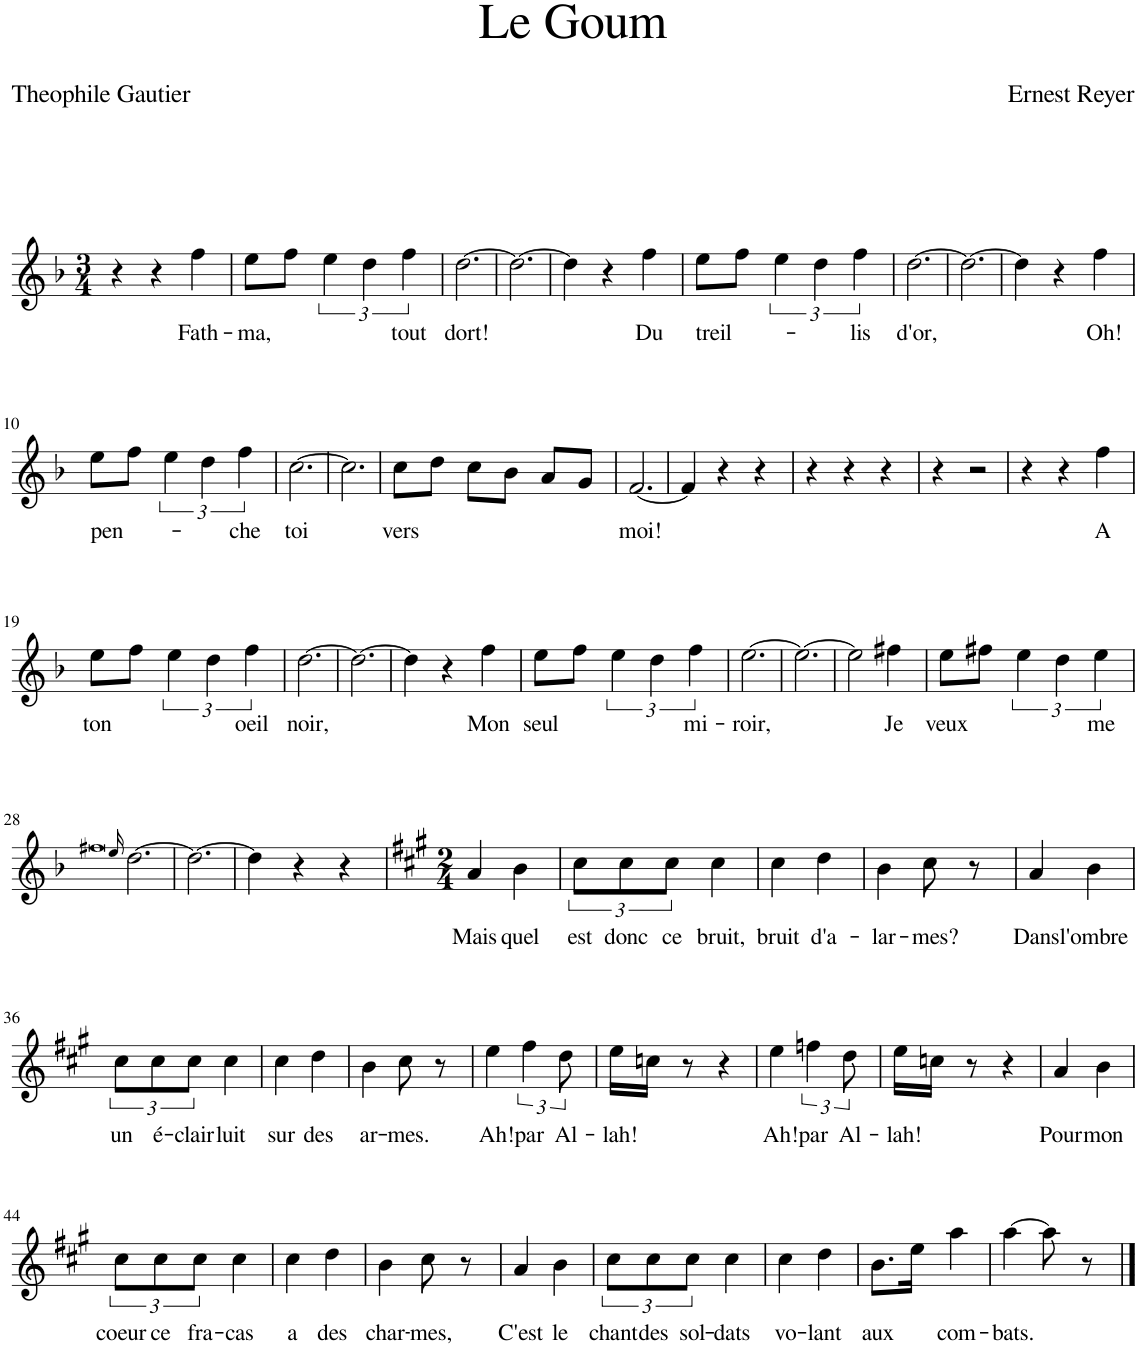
**kern	**text
*part1	*part1
*staff1	*staff1
*I"Piano	*
*I'Pno	*
*clefG2	*
*k[b-]	*
*M3/4	*
=1	=1
4r	.
4r	.
!	!LO:LY:b
4ff\	Fath-
=2	=2
!	!LO:LY:b
8ee\L	-ma,
8ff\J	.
6ee\	.
6dd\	.
!	!LO:LY:b
6ff\	tout
=3	=3
!	!LO:LY:b
[2.dd\	dort!
=4	=4
2.dd\_	.
=5	=5
4dd\]	.
4r	.
!	!LO:LY:b
4ff\	Du
=6	=6
!	!LO:LY:b
8ee\L	treil-
8ff\J	.
6ee\	.
6dd\	.
!	!LO:LY:b
6ff\	-lis
=7	=7
!	!LO:LY:b
[2.dd\	d'or,
=8	=8
2.dd\_	.
=9	=9
4dd\]	.
4r	.
!	!LO:LY:b
4ff\	Oh!
!!LO:LB:g=z
=10	=10
!	!LO:LY:b
8ee\L	pen-
8ff\J	.
6ee\	.
6dd\	.
!	!LO:LY:b
6ff\	-che
=11	=11
!	!LO:LY:b
[2.cc\	toi
=12	=12
2.cc\]	.
=13	=13
!	!LO:LY:b
8cc\L	vers
8dd\J	.
8cc\L	.
8b-\J	.
8a/L	.
8g/J	.
=14	=14
!	!LO:LY:b
[2.f/	moi!
=15	=15
4f/]	.
4r	.
4r	.
=16	=16
4r	.
4r	.
4r	.
=17	=17
4r	.
2r	.
=18	=18
4r	.
4r	.
!	!LO:LY:b
4ff\	A
!!LO:LB:g=z
=19	=19
!	!LO:LY:b
8ee\L	ton
8ff\J	.
6ee\	.
6dd\	.
!	!LO:LY:b
6ff\	oeil
=20	=20
!	!LO:LY:b
[2.dd\	noir,
=21	=21
2.dd\_	.
=22	=22
4dd\]	.
4r	.
!	!LO:LY:b
4ff\	Mon
=23	=23
!	!LO:LY:b
8ee\L	seul
8ff\J	.
6ee\	.
6dd\	.
!	!LO:LY:b
6ff\	mi-
=24	=24
!	!LO:LY:b
[2.ee\	-roir,
=25	=25
2.ee\_	.
=26	=26
2ee\]	.
!	!LO:LY:b
4ff#X\	Je
=27	=27
!	!LO:LY:b
8ee\L	veux
8ff#X\J	.
6ee\	.
6dd\	.
!	!LO:LY:b
6ee\	me
!!LO:LB:g=z
=28	=28
0qff#X	.
16qee/	.
[2.dd\	.
=29	=29
2.dd\_	.
=30	=30
4dd\]	.
4r	.
4r	.
=31	=31
*k[f#c#g#]	*
*M2/4	*
!	!LO:LY:b
4a/	Mais
!	!LO:LY:b
4b\	quel
=32	=32
!	!LO:LY:b
12cc#\L	est
!	!LO:LY:b
12cc#\	donc
!	!LO:LY:b
12cc#\J	ce
!	!LO:LY:b
4cc#\	bruit,
=33	=33
!	!LO:LY:b
4cc#\	bruit
!	!LO:LY:b
4dd\	d'a-
=34	=34
!	!LO:LY:b
4b\	-lar-
!	!LO:LY:b
8cc#\	-mes?
8r	.
=35	=35
!	!LO:LY:b
4a/	Dans
!	!LO:LY:b
4b\	l'ombre
!!LO:LB:g=z
=36	=36
!	!LO:LY:b
12cc#\L	un
!	!LO:LY:b
12cc#\	é-
!	!LO:LY:b
12cc#\J	-clair
!	!LO:LY:b
4cc#\	luit
=37	=37
!	!LO:LY:b
4cc#\	sur
!	!LO:LY:b
4dd\	des
=38	=38
!	!LO:LY:b
4b\	ar-
!	!LO:LY:b
8cc#\	-mes.
8r	.
=39	=39
!	!LO:LY:b
4ee\	Ah!
!	!LO:LY:b
6ff#\	par
!	!LO:LY:b
12dd\	Al-
=40	=40
!	!LO:LY:b
16ee\LL	-lah!
16ccn\JJ	.
8r	.
4r	.
=41	=41
!	!LO:LY:b
4ee\	Ah!
!	!LO:LY:b
6ffn\	par
!	!LO:LY:b
12dd\	Al-
=42	=42
!	!LO:LY:b
16ee\LL	-lah!
16ccn\JJ	.
8r	.
4r	.
=43	=43
!	!LO:LY:b
4a/	Pour
!	!LO:LY:b
4b\	mon
!!LO:LB:g=z
=44	=44
!	!LO:LY:b
12cc#\L	coeur
!	!LO:LY:b
12cc#\	ce
!	!LO:LY:b
12cc#\J	fra-
!	!LO:LY:b
4cc#\	-cas
=45	=45
!	!LO:LY:b
4cc#\	a
!	!LO:LY:b
4dd\	des
=46	=46
!	!LO:LY:b
4b\	char-
!	!LO:LY:b
8cc#\	-mes,
8r	.
=47	=47
!	!LO:LY:b
4a/	C'est
!	!LO:LY:b
4b\	le
=48	=48
!	!LO:LY:b
12cc#\L	chant
!	!LO:LY:b
12cc#\	des
!	!LO:LY:b
12cc#\J	sol-
!	!LO:LY:b
4cc#\	-dats
=49	=49
!	!LO:LY:b
4cc#\	vo-
!	!LO:LY:b
4dd\	-lant
=50	=50
!	!LO:LY:b
8.b\L	aux
16ee\Jk	.
!	!LO:LY:b
4aa\	com-
=51	=51
!	!LO:LY:b
[4aa\	-bats.
8aa\]	.
8r	.
==	==
*-	*-
